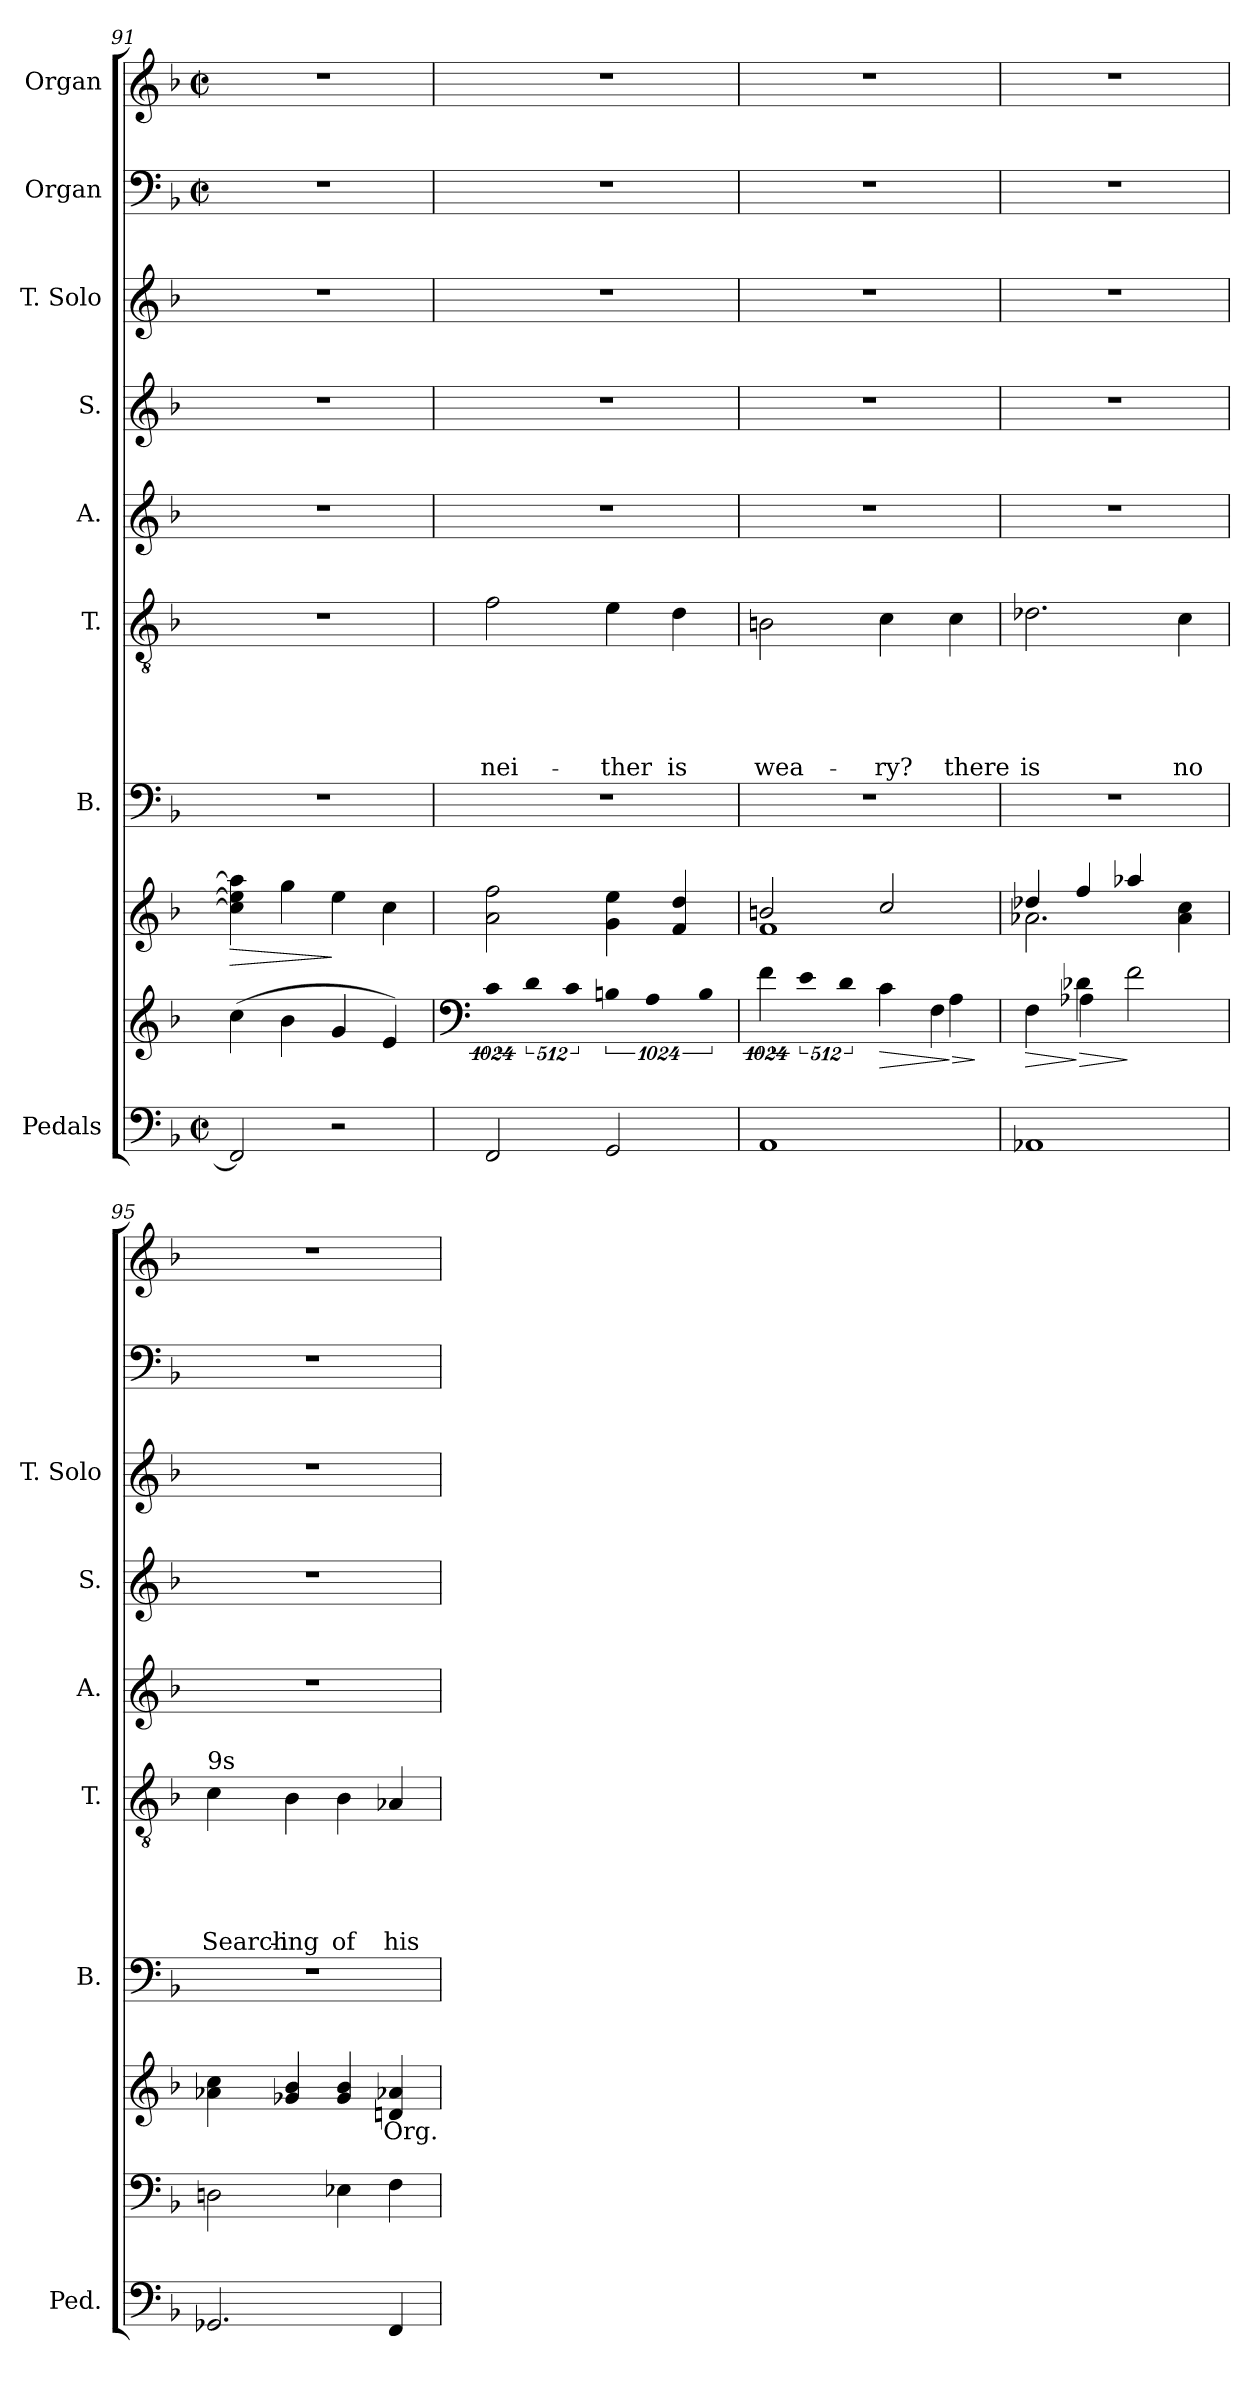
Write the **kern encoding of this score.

**kern	**kern	**dynam	**kern	**dynam	**kern	**kern	**text	**text	**text	**text	**text	**kern	**kern	**kern	**kern	**kern
*part10	*part9	*part9	*part8	*part8	*part7	*part6	*part6	*part6	*part6	*part6	*part6	*part5	*part4	*part3	*part2	*part1
*staff10	*staff9	*staff9	*staff8	*staff8	*staff7	*staff6	*staff6	*staff6	*staff6	*staff6	*staff6	*staff5	*staff4	*staff3	*staff2	*staff1
*I"Pedals	*	*	*	*	*I"B.	*I"T.	*	*	*	*	*	*I"A.	*I"S.	*I"T. Solo	*I"Organ	*I"Organ
*I'Ped.	*	*	*	*	*I'B.	*I'T.	*	*	*	*	*	*I'A.	*I'S.	*I'T. Solo	*	*
*clefF4	*clefG2	*	*clefG2	*	*clefF4	*clefGv2	*	*	*	*	*	*clefG2	*clefG2	*clefG2	*clefF4	*clefG2
*k[b-]	*k[b-]	*	*k[b-]	*	*k[b-]	*k[b-]	*	*	*	*	*	*k[b-]	*k[b-]	*k[b-]	*k[b-]	*k[b-]
*F:	*F:	*	*F:	*	*F:	*F:	*	*	*	*	*	*F:	*F:	*F:	*F:	*F:
*M2/2	*	*	*	*	*	*	*	*	*	*	*	*	*	*	*M2/2	*M2/2
*met(c|)	*	*	*	*	*	*	*	*	*	*	*	*	*	*	*met(c|)	*met(c|)
=91	=91	=91	=91	=91	=91	=91	=91	=91	=91	=91	=91	=91	=91	=91	=91	=91
!	!	!	!	!LO:HP:b	!	!	!	!	!	!	!	!	!	!	!	!
2FF/]	(>4cc\	.	4cc\] 4ee\] 4aa\]	>	1r	1r	.	.	.	.	.	1r	1r	1r	1r	1r
.	4b-\	.	4gg\	.	.	.	.	.	.	.	.	.	.	.	.	.
2r	4g/	.	4ee\	]	.	.	.	.	.	.	.	.	.	.	.	.
.	4e/)	.	4cc\	.	.	.	.	.	.	.	.	.	.	.	.	.
=92	=92	=92	=92	=92	=92	=92	=92	=92	=92	=92	=92	=92	=92	=92	=92	=92
*	*clefF4	*	*	*	*	*	*	*	*	*	*	*	*	*	*	*
!	!LO:N:vis=4	!	!	!	!	!	!	!	!	!	!LO:LY:b	!	!	!	!	!
2FF/	4096%683c\	.	2a\ 2ff\	.	1r	2f\	.	.	.	.	nei-	1r	1r	1r	1r	1r
!	!LO:N:vis=4	!	!	!	!	!	!	!	!	!	!	!	!	!	!	!
.	2048%341d\	.	.	.	.	.	.	.	.	.	.	.	.	.	.	.
!	!LO:N:vis=4	!	!	!	!	!	!	!	!	!	!	!	!	!	!	!
.	4096%683c\	.	.	.	.	.	.	.	.	.	.	.	.	.	.	.
!	!LO:N:vis=4	!	!	!	!	!	!	!	!	!	!LO:LY:b	!	!	!	!	!
2GG/	4096%683Bn\	.	4g\ 4ee\	.	.	4e\	.	.	.	.	-ther	.	.	.	.	.
!	!LO:N:vis=4	!	!	!	!	!	!	!	!	!	!	!	!	!	!	!
.	2048%341A\	.	.	.	.	.	.	.	.	.	.	.	.	.	.	.
!	!	!	!	!	!	!	!	!	!	!	!LO:LY:b	!	!	!	!	!
.	.	.	4f/ 4dd/	.	.	4d\	.	.	.	.	is	.	.	.	.	.
!	!LO:N:vis=4	!	!	!	!	!	!	!	!	!	!	!	!	!	!	!
.	4096%683B\	.	.	.	.	.	.	.	.	.	.	.	.	.	.	.
=93	=93	=93	=93	=93	=93	=93	=93	=93	=93	=93	=93	=93	=93	=93	=93	=93
!	!LO:N:vis=4	!	!	!	!	!	!	!	!	!	!LO:LY:b	!	!	!	!	!
*	*^	*	*^	*	*	*	*	*	*	*	*	*	*	*	*	*
1AA	4096%683f\	2.ryy	.	2bn/	1f	.	1r	2Bn\	.	.	.	.	wea-	1r	1r	1r	1r	1r
!	!LO:N:vis=4	!	!	!	!	!	!	!	!	!	!	!	!	!	!	!	!	!
.	2048%341e\	.	.	.	.	.	.	.	.	.	.	.	.	.	.	.	.	.
!	!LO:N:vis=4	!	!	!	!	!	!	!	!	!	!	!	!	!	!	!	!	!
.	4096%683d\	.	.	.	.	.	.	.	.	.	.	.	.	.	.	.	.	.
!	!	!	!LO:HP:b	!	!	!	!	!	!	!	!	!	!LO:LY:b	!	!	!	!	!
.	4c\	.	>	2cc/	.	.	.	4c\	.	.	.	.	-ry?	.	.	.	.	.
!	!	!	!LO:HP:n=1:b	!	!	!	!	!	!	!	!	!	!LO:LY:b	!	!	!	!	!
.	4F\	4A<\	] >	.	.	.	.	4c\	.	.	.	.	there	.	.	.	.	.
*	*v	*v	*	*	*	*	*	*	*	*	*	*	*	*	*	*	*	*
*	*	*	*v	*v	*	*	*	*	*	*	*	*	*	*	*	*	*
.	.	]	.	.	.	.	.	.	.	.	.	.	.	.	.	.
=94	=94	=94	=94	=94	=94	=94	=94	=94	=94	=94	=94	=94	=94	=94	=94	=94
!	!	!LO:HP:b	!	!	!	!	!	!	!	!	!LO:LY:b	!	!	!	!	!
*	*^	*	*^	*	*	*	*	*	*	*	*	*	*	*	*	*
1AA-X	4F\	4ryy	>	4dd-X/	2.a-X\	.	1r	2.d-X\	.	.	.	.	is	1r	1r	1r	1r	1r
!	!	!	!LO:HP:n=1:b	!	!	!	!	!	!	!	!	!	!	!	!	!	!	!
.	4d-X\	4A-X<\	] >	4ff/	.	.	.	.	.	.	.	.	.	.	.	.	.	.
.	2f\	2ryy	]	4aa-X/	.	.	.	.	.	.	.	.	.	.	.	.	.	.
!	!	!	!	!	!	!	!	!	!	!	!	!	!LO:LY:b	!	!	!	!	!
.	.	.	.	4ryy	4a-\ 4cc\	.	.	4c\	.	.	.	.	no	.	.	.	.	.
*	*v	*v	*	*	*	*	*	*	*	*	*	*	*	*	*	*	*	*
!!LO:LB:g=z
=95	=95	=95	=95	=95	=95	=95	=95	=95	=95	=95	=95	=95	=95	=95	=95	=95	=95
!	!	!	!	!	!	!	!LO:TX:a:t=9s	!	!	!	!	!	!	!	!	!	!
!	!	!	!	!	!	!	!	!	!	!	!	!LO:LY:b	!	!	!	!	!
*	*	*	*v	*v	*	*	*	*	*	*	*	*	*	*	*	*	*
2.GG-X/	2Dn\	.	4a-X\ 4cc\	.	1r	4c\	.	.	.	.	Search-	1r	1r	1r	1r	1r
!	!	!	!	!	!	!	!	!	!	!	!LO:LY:b:rj	!	!	!	!	!
.	.	.	4g-X/ 4b-/	.	.	4B-\	.	.	.	.	-ing	.	.	.	.	.
!	!	!	!	!	!	!	!	!	!	!	!LO:LY:b	!	!	!	!	!
.	4E-X\	.	4g-/ 4b-/	.	.	4B-\	.	.	.	.	of	.	.	.	.	.
!	!	!	!	!	!	!	!	!	!	!	!LO:LY:b	!	!	!	!	!
4FF/	4F\	.	4dn/ 4a-X/	.	.	4A-X/	.	.	.	.	his	.	.	.	.	.
!	!	!	!LO:TX:b:t=Org.	!	!	!	!	!	!	!	!	!	!	!	!	!
=	=	=	=	=	=	=	=	=	=	=	=	=	=	=	=	=
*-	*-	*-	*-	*-	*-	*-	*-	*-	*-	*-	*-	*-	*-	*-	*-	*-
